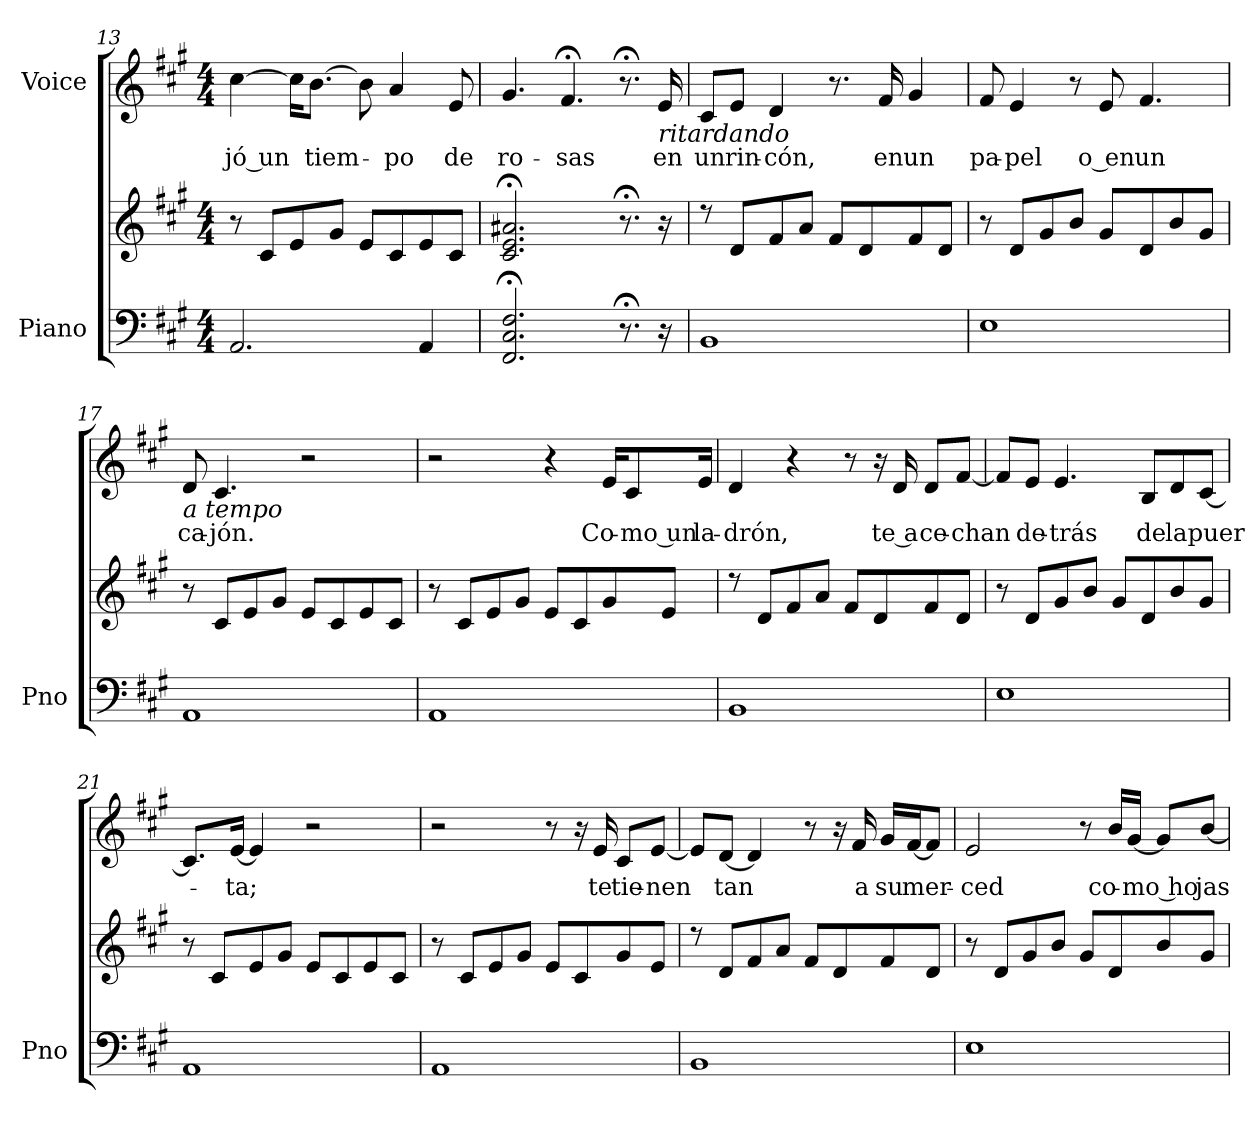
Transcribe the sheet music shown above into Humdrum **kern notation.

**kern	**kern	**kern	**text
*part2	*part2	*part1	*part1
*staff3	*staff2	*staff1	*staff1
*I"Piano	*	*I"Voice	*
*I'Pno	*	*	*
!!LO:PB:g=z
*clefF4	*clefG2	*clefG2	*
*k[f#c#g#]	*k[f#c#g#]	*k[f#c#g#]	*
*M4/4	*M4/4	*M4/4	*
=13	=13	=13	=13
!	!	!	!LO:LY:b
2.AA</	8r	[4cc#\	jó un
.	8c#/L	.	.
.	8e/	16cc#\KL]	.
!	!	!	!LO:LY:b
.	.	[8.b\J	tiem-
.	8g#i/J	.	.
.	8e/L	8b\]	.
!	!	!	!LO:LY:b
.	8c#/	4a/	-po
4AA</	8e/	.	.
!	!	!	!LO:LY:b
.	8c#/J	8e/	de
=14	=14	=14	=14
!	!	!	!LO:LY:b
2.FF#/;<<<< 2.C#/;<<<< 2.F#/;<<<<	2.c#/;< 2.e/;< 2.a#X/;<	4.g#/	ro-
!	!	!	!LO:LY:b
.	.	4.f#;</	-sas
8.r;<	8.r;<	8.r;<	.
!	!	!LO:TX:b:i:t=ritardando	!
!	!	!	!LO:LY:b
16r	16r	16e/	en
=15	=15	=15	=15
!	!	!	!LO:LY:b
1BB<	8rdd	8c#/L	un
!	!	!	!LO:LY:b
.	8d/L	8e/J	rin-
!	!	!	!LO:LY:b
.	8f#/	4d/	-cón,
.	8a/J	.	.
.	8f#/L	8.r	.
.	8d/	.	.
!	!	!	!LO:LY:b
.	.	16f#/	en
!	!	!	!LO:LY:b
.	8f#/	4g#/	un
.	8d/J	.	.
=16	=16	=16	=16
!	!	!	!LO:LY:b
1E<	8r	8f#/	pa-
!	!	!	!LO:LY:b
.	8d/L	4e/	-pel
.	8g#/	.	.
.	8b/J	8r	.
!	!	!	!LO:LY:b
.	8g#/L	8e/	o en
!	!	!	!LO:LY:b
.	8d/	4.f#/	un
.	8b/	.	.
.	8g#/J	.	.
!!LO:LB:g=z
=17	=17	=17	=17
!	!	!LO:TX:b:i:t=a tempo	!
!	!	!	!LO:LY:b
1AA<	8r	8d/	ca-
!	!	!	!LO:LY:b
.	8c#/L	4.c#/	-jón.
.	8e/	.	.
.	8g#/J	.	.
.	8e/L	2r	.
.	8c#/	.	.
.	8e/	.	.
.	8c#/J	.	.
=18	=18	=18	=18
1AA	8r	2r	.
.	8c#/L	.	.
.	8e/	.	.
.	8g#/J	.	.
.	8e/L	4r	.
.	8c#/	.	.
!	!	!	!LO:LY:b
.	8g#/	16e/KL	Co-
!	!	!	!LO:LY:b
.	.	8c#/	mo un
.	8e/J	.	.
!	!	!	!LO:LY:b
.	.	16e/Jk	la-
=19	=19	=19	=19
!	!	!	!LO:LY:b
1BB<	8rdd	4d/	-drón,
.	8d/L	.	.
.	8f#/	4r	.
.	8a/J	.	.
.	8f#/L	8r	.
.	8d/	16r	.
!	!	!	!LO:LY:b
.	.	16d/	te a
!	!	!	!LO:LY:b
.	8f#/	8d/L	-ce-
!	!	!	!LO:LY:b
.	8d/J	[8f#/J	-chan
!!LO:LB:g=z
=20	=20	=20	=20
1E<	8r	8f#/L]	.
!	!	!	!LO:LY:b
.	8d/L	8e/J	de-
!	!	!	!LO:LY:b
.	8g#/	4.e/	-trás
.	8b/J	.	.
.	8g#/L	.	.
!	!	!	!LO:LY:b
.	8d/	8B/L	de
!	!	!	!LO:LY:b
.	8b/	8d/	la
!	!	!	!LO:LY:b
.	8g#/J	[8c#/J	puer-
=21	=21	=21	=21
1AA<	8r	8.c#/L]	.
.	8c#/L	.	.
!	!	!	!LO:LY:b
.	.	[16e/Jk	-ta;
.	8e/	4e/]	.
.	8g#/J	.	.
.	8e/L	2r	.
.	8c#/	.	.
.	8e/	.	.
.	8c#/J	.	.
=22	=22	=22	=22
1AA	8r	2r	.
.	8c#/L	.	.
.	8e/	.	.
.	8g#/J	.	.
.	8e/L	8r	.
.	8c#/	16r	.
!	!	!	!LO:LY:b
.	.	16e/	te
!	!	!	!LO:LY:b
.	8g#/	8c#/L	tie-
!	!	!	!LO:LY:b
.	8e/J	[8e/J	-nen
!!LO:LB:g=z
=23	=23	=23	=23
1BB<	8rdd	8e/L]	.
!	!	!	!LO:LY:b
.	8d/L	[8d/J	tan
.	8f#/	4d/]	.
.	8a/J	.	.
.	8f#/L	8r	.
.	8d/	16r	.
!	!	!	!LO:LY:b
.	.	16f#/	a
!	!	!	!LO:LY:b
.	8f#/	16g#/LL	su
!	!	!	!LO:LY:b
.	.	[16f#/J	mer-
.	8d/J	8f#/J]	.
=24	=24	=24	=24
!	!	!	!LO:LY:b
1E<	8r	2e/	-ced
.	8d/L	.	.
.	8g#/	.	.
.	8b/J	.	.
.	8g#/L	8r	.
!	!	!	!LO:LY:b
.	8d/	16b/LL	co-
!	!	!	!LO:LY:b
.	.	[16g#/JJ	mo ho
.	8b/	8g#/L]	.
!	!	!	!LO:LY:b
.	8g#/J	[8b/J	-jas
=	=	=	=
*-	*-	*-	*-
